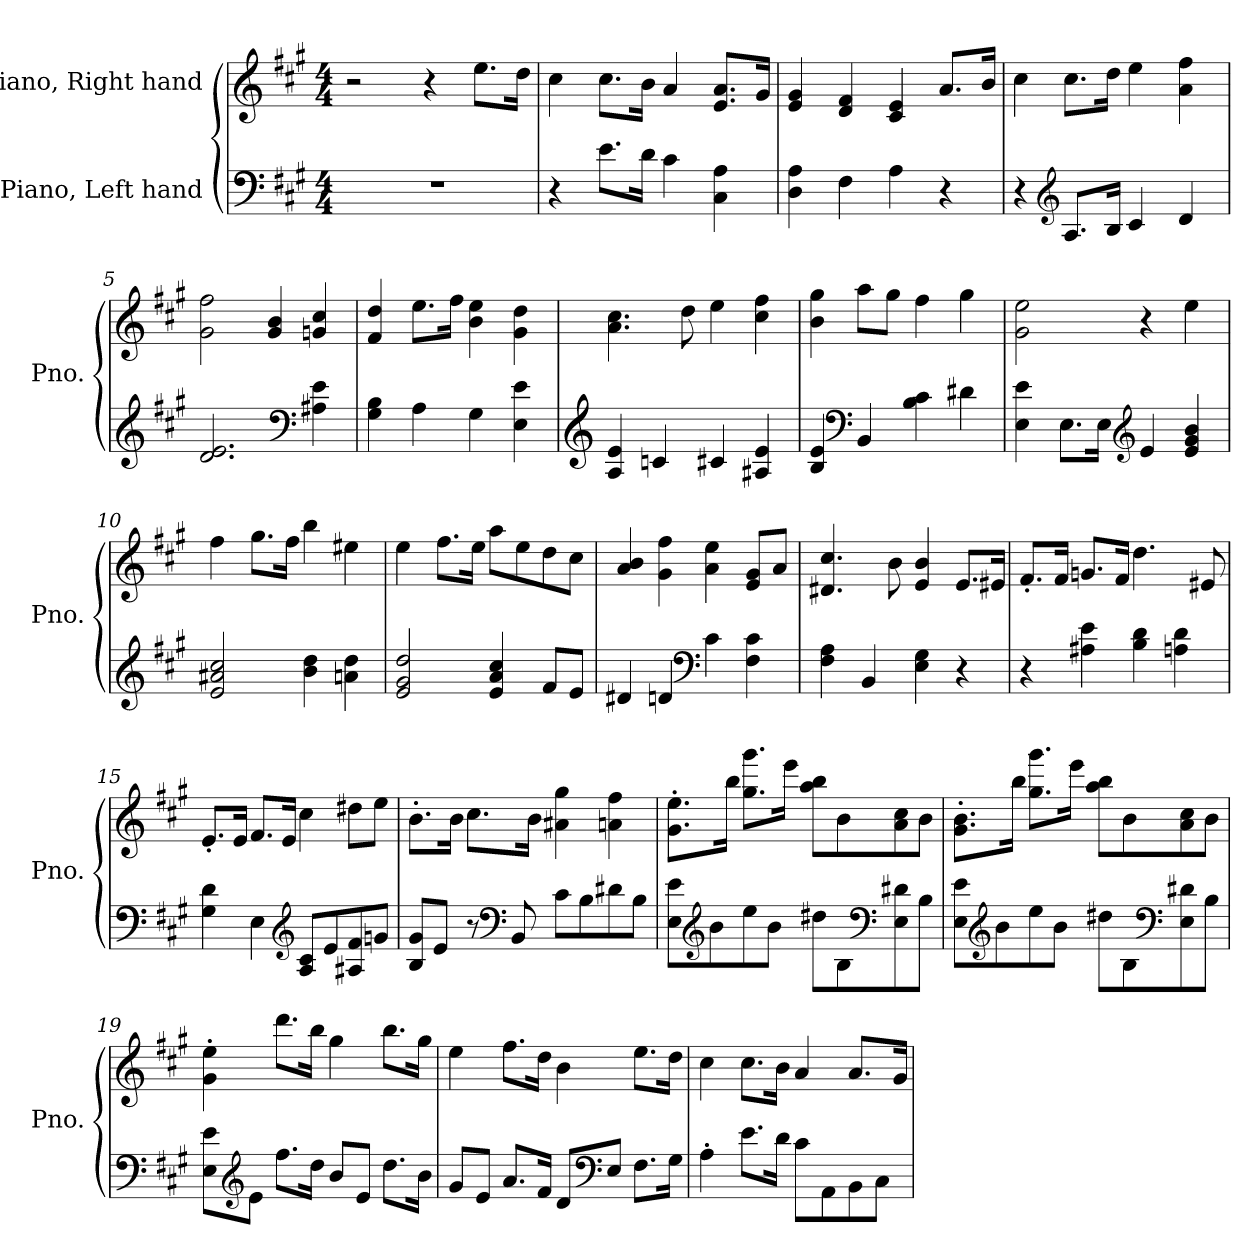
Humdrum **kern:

**kern	**kern
*part2	*part1
*staff2	*staff1
*I"Piano, Left hand	*I"Piano, Right hand
*I'Pno.	*I'Pno.
*clefF4	*clefG2
*k[f#c#g#]	*k[f#c#g#]
*M4/4	*M4/4
*MM120	*MM120
=1	=1
1r	2r
.	4r
.	8.ee\L
.	16dd\Jk
=2	=2
4r	4cc#\
8.e\L	8.cc#\L
16d\Jk	16b\Jk
4c#\	4a/
4C#\ 4A\	8.e/ 8.a/L
.	16g#/Jk
=3	=3
4D\ 4A\	4e/ 4g#/
4F#\	4d/ 4f#/
4A\	4c#/ 4e/
4r	8.a/L
.	16b/Jk
=4	=4
4r	4cc#\
*clefG2	*
8.A/L	8.cc#\L
16B/Jk	16dd\Jk
4c#/	4ee\
4d/	4a\ 4ff#\
=5	=5
2.d/ 2.e/	2g#\ 2ff#\
.	4g#/ 4b/
*clefF4	*
4A#X\ 4e\	4gn/ 4cc#/
!!LO:LB:g=z
=6	=6
4G#\ 4B\	4f#/ 4dd/
4A\	8.ee\L
.	16ff#\Jk
4G#\	4b\ 4ee\
4E\ 4e\	4g#\ 4dd\
=7	=7
*clefG2	*
4A/ 4e/	4.a\ 4.cc#\
4cn/	.
.	8dd\
4c#X/	4ee\
4A#X/ 4e/	4cc#\ 4ff#\
=8	=8
4B/ 4e/	4b\ 4gg#\
*clefF4	*
4BB/	8aa\L
.	8gg#\J
4B\ 4c#\	4ff#\
4d#X\	4gg#\
=9	=9
4E\ 4e\	2g#\ 2ee\
8.E\L	.
16E\Jk	.
*clefG2	*
4e/	4r
4e/ 4g#/ 4b/	4ee\
=10	=10
2e/ 2a#X/ 2cc#/	4ff#\
.	8.gg#\L
.	16ff#\Jk
4b\ 4dd\	4bb\
4an\ 4dd\	4ee#X\
!!LO:LB:g=z
=11	=11
2e/ 2g#/ 2dd/	4ee\
.	8.ff#\L
.	16ee\Jk
4e/ 4a/ 4cc#/	8aa\L
.	8ee\
8f#/L	8dd\
8e/J	8cc#\J
=12	=12
4d#X/	4a/ 4b/
4dn/	4g#\ 4ff#\
*clefF4	*
4c#\	4a\ 4ee\
4F#\ 4c#\	8e/ 8g#/L
.	8a/J
=13	=13
4F#\ 4A\	4.d#X/ 4.cc#/
4BB/	.
.	8b\
4E\ 4G#\	4e/ 4b/
4r	8.e/L
.	16e#X/Jk
=14	=14
4r	8.f#'/L
.	16f#/Jk
4A#X\ 4e\	8.gn/L
.	16f#/Jk
4B\ 4d\	4.dd\
4An\ 4d\	.
.	8e#X/
!!LO:LB:g=z
=15	=15
4G#\ 4d\	8.e'/L
.	16e/Jk
4E\	8.f#/L
.	16e/Jk
*clefG2	*
8A/ 8c#/L	4cc#\
8e/	.
8A#X/ 8f#/	8dd#X\L
8gn/J	8ee\J
=16	=16
8B/ 8g#/L	8.b'\L
8e/J	.
.	16b\Jk
8r	8.cc#\L
*clefF4	*
8BB/	.
.	16b\Jk
8c#\L	4a#X\ 4gg#\
8B\	.
8d#X\	4an\ 4ff#\
8B\J	.
=17	=17
8E\ 8e\L	8.g#\' 8.ee\'L
*clefG2	*
8b\	.
.	16bb\Jk
8ee\	8.gg#\ 8.ggg#\L
8b\J	.
.	16eee\Jk
8dd#X\L	8aa\ 8bb\L
8B\	8b\
*clefF4	*
8E\ 8d#X\	8a\ 8cc#\
8B\J	8b\J
!!LO:LB:g=z
=18	=18
8E\ 8e\L	8.g#\' 8.b\'L
*clefG2	*
8b\	.
.	16bb\Jk
8ee\	8.gg#\ 8.ggg#\L
8b\J	.
.	16eee\Jk
8dd#X\L	8aa\ 8bb\L
8B\	8b\
*clefF4	*
8E\ 8d#X\	8a\ 8cc#\
8B\J	8b\J
=19	=19
8E\ 8e\L	4g#\' 4ee\'
*clefG2	*
8e\J	.
8.ff#\L	8.ddd\L
16dd\Jk	16bb\Jk
8b/L	4gg#\
8e/J	.
8.dd\L	8.bb\L
16b\Jk	16gg#\Jk
=20	=20
8g#/L	4ee\
8e/J	.
8.a/L	8.ff#\L
16f#/Jk	16dd\Jk
8d/L	4b\
*clefF4	*
8E/J	.
8.F#\L	8.ee\L
16G#\Jk	16dd\Jk
!!LO:LB:g=z
=21	=21
4A'\	4cc#\
8.e\L	8.cc#\L
16d\Jk	16b\Jk
8c#\L	4a/
8AA\	.
8BB\	8.a/L
8C#\J	.
.	16g#/Jk
=	=
*-	*-
